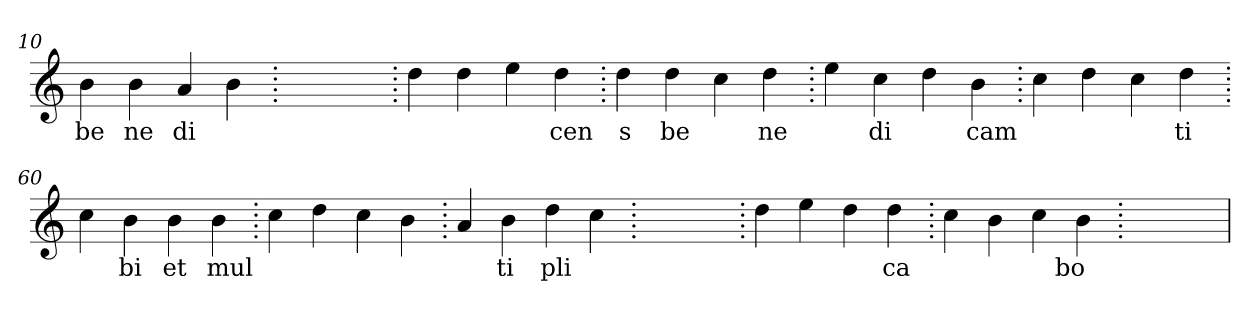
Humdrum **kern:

**kern	**text
*part1	*part1
*staff1	*staff1
*clefG2	*
=10.	=10.
4b	be
4b	ne
4a	di
4b	.
=20.	=20.
1ryy	.
=20.	=20.
4dd	.
4dd	.
4ee	.
4dd	cen
=30.	=30.
4dd	s
4dd	be
4cc	.
4dd	ne
=40.	=40.
4ee	.
4cc	di
4dd	.
4b	cam
=50.	=50.
4cc	.
4dd	.
4cc	.
4dd	ti
=60.	=60.
4cc	.
4b	bi
4b	et
4b	mul
=70.	=70.
4cc	.
4dd	.
4cc	.
4b	.
=80.	=80.
4a	.
4b	ti
4dd	pli
4cc	.
=90.	=90.
1ryy	.
=90.	=90.
4dd	.
4ee	.
4dd	.
4dd	ca
=100.	=100.
4cc	.
4b	.
4cc	.
4b	bo
=110.	=110.
1ryy	.
=	=
*-	*-
